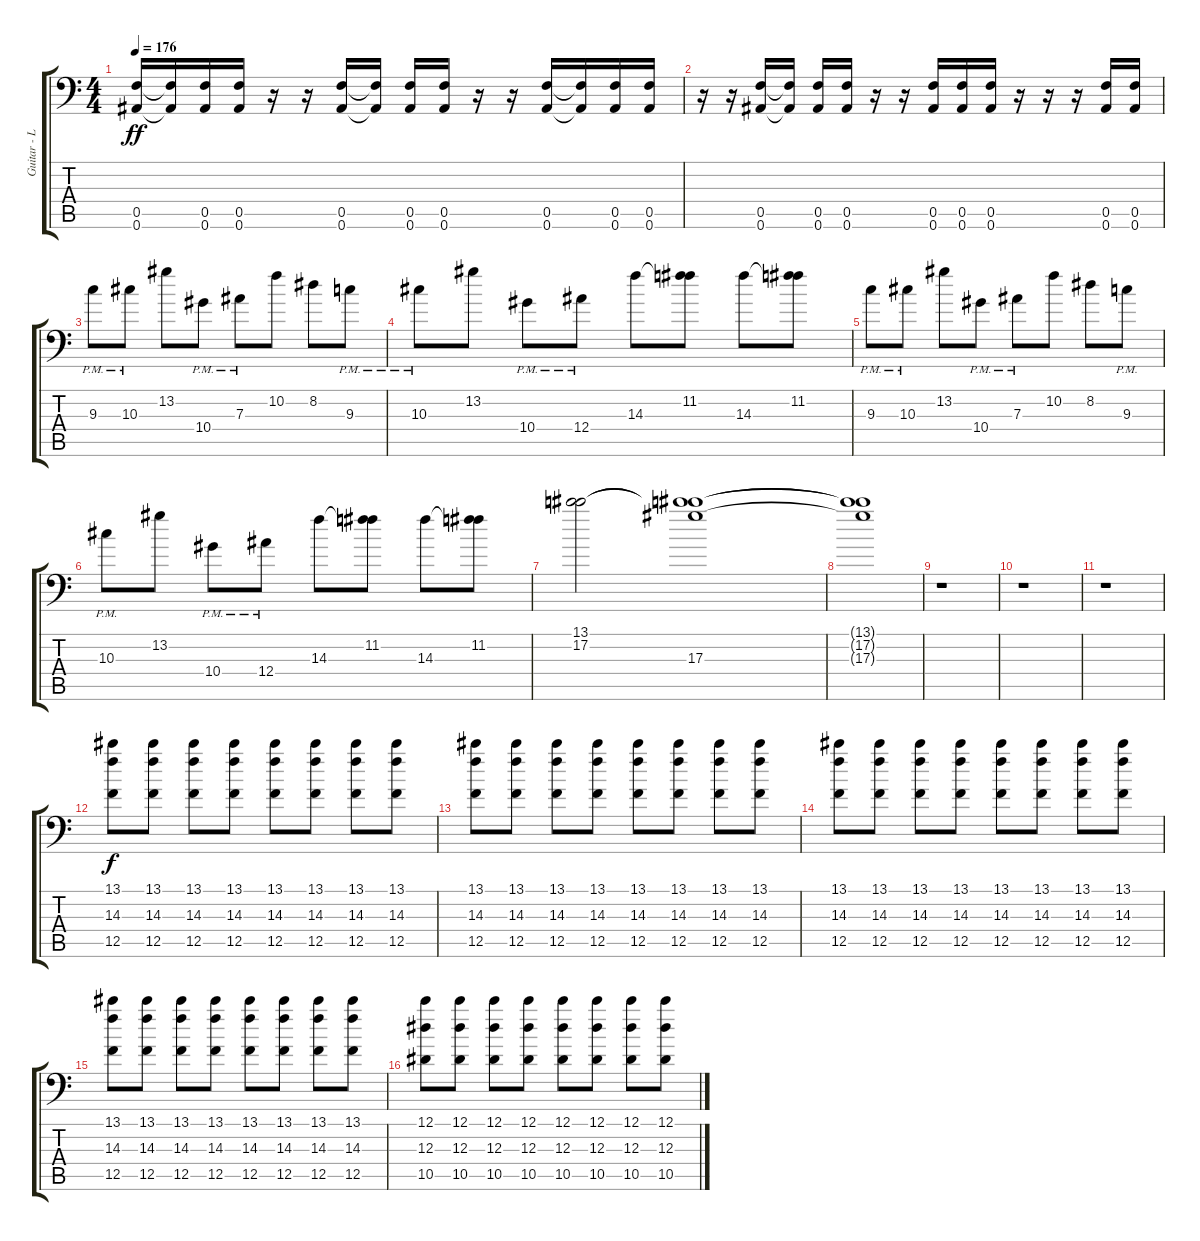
\track ("Guitar - Lead" "Guitar - L") {instrument distortionguitar}
\staff {score tabs}
\tuning (C4 G3 Eb3 Bb2 F2 Bb1) {hide}
\ts (4 4)
\tempo 176
\clef f4
\ks c
(0.5 0.6).16{dy ff} (0.5{t} 0.6{t}).16 (0.5 0.6).16 (0.5 0.6).16 r.16 r.16 (0.5 0.6).16 (0.5{t} 0.6{t}).16 (0.5 0.6).16 (0.5 0.6).16 r.16 r.16 (0.5 0.6).16 (0.5{t} 0.6{t}).16 (0.5 0.6).16 (0.5 0.6).16 |
r.16 r.16 (0.5 0.6).16 (0.5{t} 0.6{t}).16 (0.5 0.6).16 (0.5 0.6).16 r.16 r.16 (0.5 0.6).16 (0.5 0.6).16 (0.5 0.6).16 r.16 r.16 r.16 (0.5 0.6).16 (0.5 0.6).16 |
9.3{pm}.8 10.3{pm}.8 13.2.8 10.4{pm}.8 7.3{pm}.8 10.2.8 8.2.8 9.3{pm}.8 |
10.3{pm}.8 13.2.8 10.4{pm}.8 12.4{pm}.8 14.3.8 (11.2 14.3{t}).8 14.3.8 (11.2 14.3{t}).8 |
9.3{pm}.8 10.3{pm}.8 13.2.8 10.4{pm}.8 7.3{pm}.8 10.2.8 8.2.8 9.3{pm}.8 |
10.3{pm}.8 13.2.8 10.4{pm}.8 12.4{pm}.8 14.3.8 (11.2 14.3{t}).8 14.3.8 (11.2 14.3{t}).8 |
(13.1 17.2).2 (13.1{t} 17.2{t} 17.3).1 |
(13.1{t} 17.2{t} 17.3{t}).1 |
r.1 |
r.1 |
r.1 |
(13.1 14.3 12.5).8{dy f} (13.1 14.3 12.5).8 (13.1 14.3 12.5).8 (13.1 14.3 12.5).8 (13.1 14.3 12.5).8 (13.1 14.3 12.5).8 (13.1 14.3 12.5).8 (13.1 14.3 12.5).8 |
(13.1 14.3 12.5).8 (13.1 14.3 12.5).8 (13.1 14.3 12.5).8 (13.1 14.3 12.5).8 (13.1 14.3 12.5).8 (13.1 14.3 12.5).8 (13.1 14.3 12.5).8 (13.1 14.3 12.5).8 |
(13.1 14.3 12.5).8 (13.1 14.3 12.5).8 (13.1 14.3 12.5).8 (13.1 14.3 12.5).8 (13.1 14.3 12.5).8 (13.1 14.3 12.5).8 (13.1 14.3 12.5).8 (13.1 14.3 12.5).8 |
(13.1 14.3 12.5).8 (13.1 14.3 12.5).8 (13.1 14.3 12.5).8 (13.1 14.3 12.5).8 (13.1 14.3 12.5).8 (13.1 14.3 12.5).8 (13.1 14.3 12.5).8 (13.1 14.3 12.5).8 |
(12.1 12.3 10.5).8 (12.1 12.3 10.5).8 (12.1 12.3 10.5).8 (12.1 12.3 10.5).8 (12.1 12.3 10.5).8 (12.1 12.3 10.5).8 (12.1 12.3 10.5).8 (12.1 12.3 10.5).8
